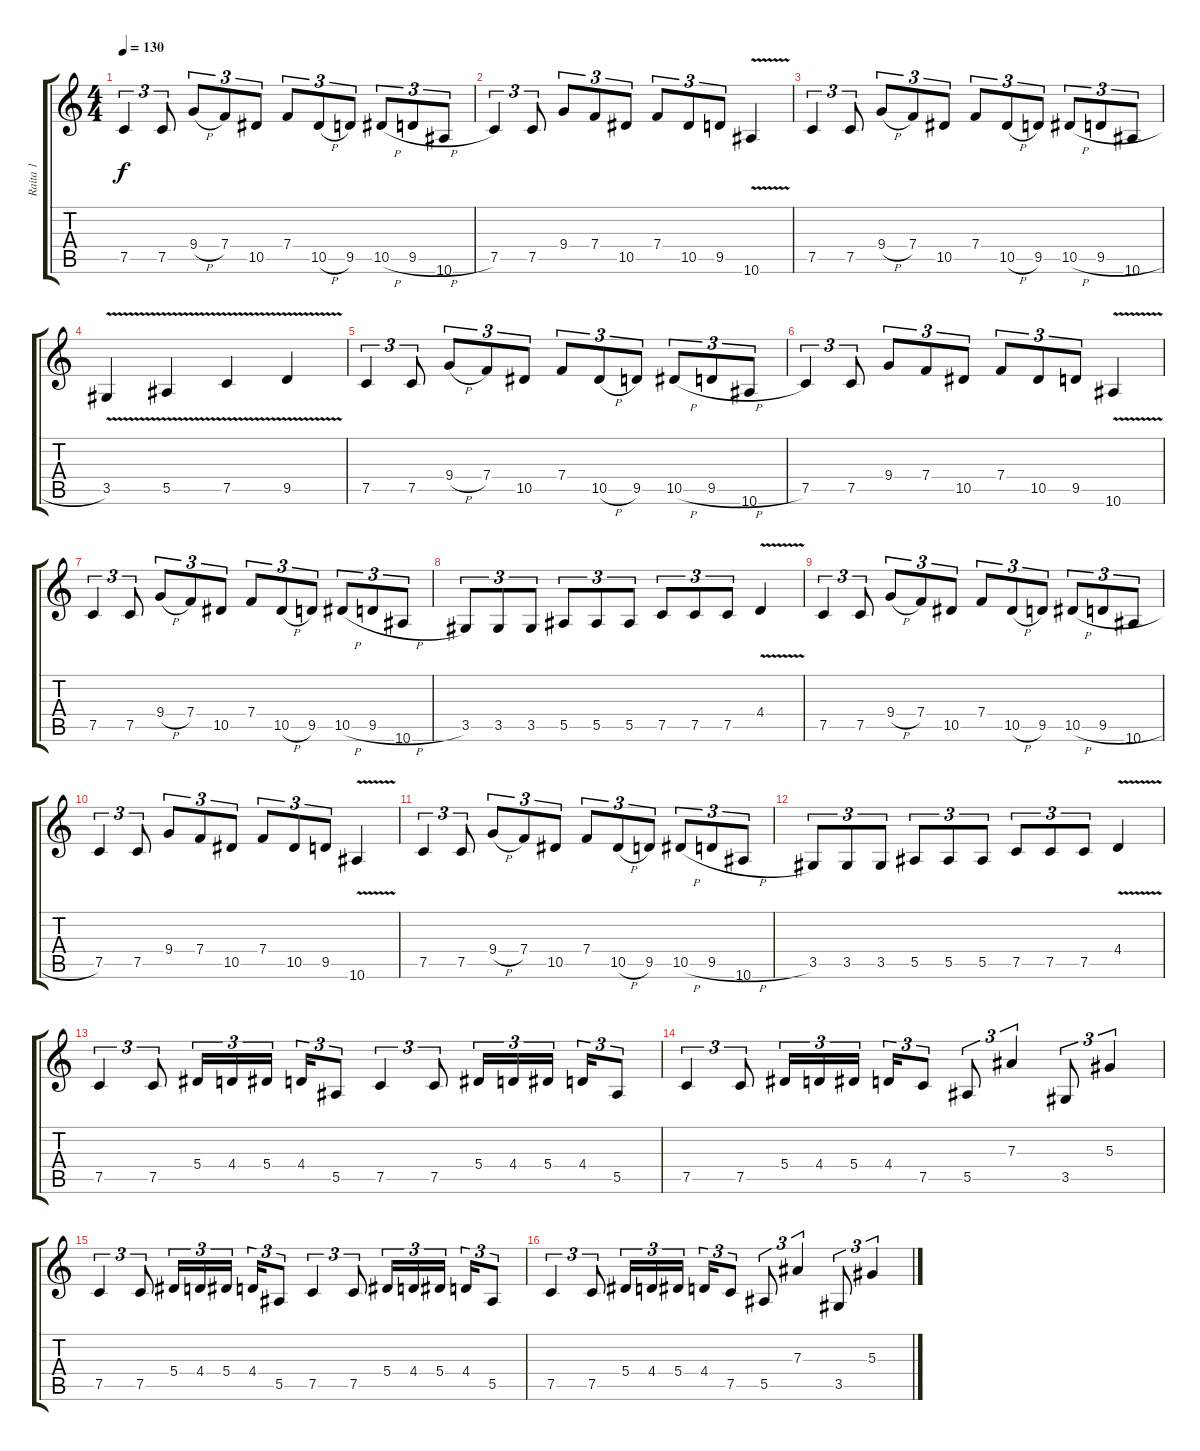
\track ("Raita 1" "Raita 1") {instrument overdrivenguitar}
\staff {score tabs}
\tuning (C4 G3 Eb3 Bb2 F2 C2) {hide}
\ts (4 4)
\tempo 130
\clef g2
\ks c
7.5.4{tu (3 2) dy f instrument overdrivenguitar} 7.5.8{tu (3 2)} 9.4{h}.8{tu (3 2)} 7.4.8{tu (3 2)} 10.5.8{tu (3 2)} 7.4.8{tu (3 2)} 10.5{h}.8{tu (3 2)} 9.5.8{tu (3 2)} 10.5{h}.8{tu (3 2)} 9.5{h}.8{tu (3 2)} 10.6.8{tu (3 2)} |
7.5.4{tu (3 2)} 7.5.8{tu (3 2)} 9.4.8{tu (3 2)} 7.4.8{tu (3 2)} 10.5.8{tu (3 2)} 7.4.8{tu (3 2)} 10.5.8{tu (3 2)} 9.5.8{tu (3 2)} 10.6{v}.4 |
7.5.4{tu (3 2)} 7.5.8{tu (3 2)} 9.4{h}.8{tu (3 2)} 7.4.8{tu (3 2)} 10.5.8{tu (3 2)} 7.4.8{tu (3 2)} 10.5{h}.8{tu (3 2)} 9.5.8{tu (3 2)} 10.5{h}.8{tu (3 2)} 9.5{h}.8{tu (3 2)} 10.6.8{tu (3 2)} |
3.5{v}.4 5.5{v}.4 7.5{v}.4 9.5{v}.4 |
7.5.4{tu (3 2)} 7.5.8{tu (3 2)} 9.4{h}.8{tu (3 2)} 7.4.8{tu (3 2)} 10.5.8{tu (3 2)} 7.4.8{tu (3 2)} 10.5{h}.8{tu (3 2)} 9.5.8{tu (3 2)} 10.5{h}.8{tu (3 2)} 9.5{h}.8{tu (3 2)} 10.6.8{tu (3 2)} |
7.5.4{tu (3 2)} 7.5.8{tu (3 2)} 9.4.8{tu (3 2)} 7.4.8{tu (3 2)} 10.5.8{tu (3 2)} 7.4.8{tu (3 2)} 10.5.8{tu (3 2)} 9.5.8{tu (3 2)} 10.6{v}.4 |
7.5.4{tu (3 2)} 7.5.8{tu (3 2)} 9.4{h}.8{tu (3 2)} 7.4.8{tu (3 2)} 10.5.8{tu (3 2)} 7.4.8{tu (3 2)} 10.5{h}.8{tu (3 2)} 9.5.8{tu (3 2)} 10.5{h}.8{tu (3 2)} 9.5{h}.8{tu (3 2)} 10.6.8{tu (3 2)} |
3.5.8{tu (3 2)} 3.5.8{tu (3 2)} 3.5.8{tu (3 2)} 5.5.8{tu (3 2)} 5.5.8{tu (3 2)} 5.5.8{tu (3 2)} 7.5.8{tu (3 2)} 7.5.8{tu (3 2)} 7.5.8{tu (3 2)} 4.4{v}.4 |
7.5.4{tu (3 2)} 7.5.8{tu (3 2)} 9.4{h}.8{tu (3 2)} 7.4.8{tu (3 2)} 10.5.8{tu (3 2)} 7.4.8{tu (3 2)} 10.5{h}.8{tu (3 2)} 9.5.8{tu (3 2)} 10.5{h}.8{tu (3 2)} 9.5{h}.8{tu (3 2)} 10.6.8{tu (3 2)} |
7.5.4{tu (3 2)} 7.5.8{tu (3 2)} 9.4.8{tu (3 2)} 7.4.8{tu (3 2)} 10.5.8{tu (3 2)} 7.4.8{tu (3 2)} 10.5.8{tu (3 2)} 9.5.8{tu (3 2)} 10.6{v}.4 |
7.5.4{tu (3 2)} 7.5.8{tu (3 2)} 9.4{h}.8{tu (3 2)} 7.4.8{tu (3 2)} 10.5.8{tu (3 2)} 7.4.8{tu (3 2)} 10.5{h}.8{tu (3 2)} 9.5.8{tu (3 2)} 10.5{h}.8{tu (3 2)} 9.5{h}.8{tu (3 2)} 10.6.8{tu (3 2)} |
3.5.8{tu (3 2)} 3.5.8{tu (3 2)} 3.5.8{tu (3 2)} 5.5.8{tu (3 2)} 5.5.8{tu (3 2)} 5.5.8{tu (3 2)} 7.5.8{tu (3 2)} 7.5.8{tu (3 2)} 7.5.8{tu (3 2)} 4.4{v}.4 |
7.5.4{tu (3 2)} 7.5.8{tu (3 2)} 5.4.16{tu (3 2)} 4.4.16{tu (3 2)} 5.4.16{tu (3 2)} 4.4.16{tu (3 2)} 5.5.8{tu (3 2)} 7.5.4{tu (3 2)} 7.5.8{tu (3 2)} 5.4.16{tu (3 2)} 4.4.16{tu (3 2)} 5.4.16{tu (3 2)} 4.4.16{tu (3 2)} 5.5.8{tu (3 2)} |
7.5.4{tu (3 2)} 7.5.8{tu (3 2)} 5.4.16{tu (3 2)} 4.4.16{tu (3 2)} 5.4.16{tu (3 2)} 4.4.16{tu (3 2)} 7.5.8{tu (3 2)} 5.5.8{tu (3 2)} 7.3.4{tu (3 2)} 3.5.8{tu (3 2)} 5.3.4{tu (3 2)} |
7.5.4{tu (3 2)} 7.5.8{tu (3 2)} 5.4.16{tu (3 2)} 4.4.16{tu (3 2)} 5.4.16{tu (3 2)} 4.4.16{tu (3 2)} 5.5.8{tu (3 2)} 7.5.4{tu (3 2)} 7.5.8{tu (3 2)} 5.4.16{tu (3 2)} 4.4.16{tu (3 2)} 5.4.16{tu (3 2)} 4.4.16{tu (3 2)} 5.5.8{tu (3 2)} |
7.5.4{tu (3 2)} 7.5.8{tu (3 2)} 5.4.16{tu (3 2)} 4.4.16{tu (3 2)} 5.4.16{tu (3 2)} 4.4.16{tu (3 2)} 7.5.8{tu (3 2)} 5.5.8{tu (3 2)} 7.3.4{tu (3 2)} 3.5.8{tu (3 2)} 5.3.4{tu (3 2)}
